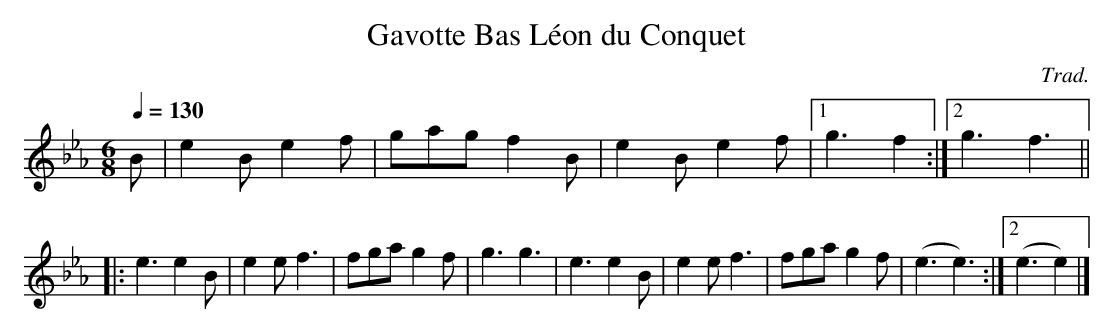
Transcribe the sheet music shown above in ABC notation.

X:1
T:Gavotte Bas Léon du Conquet
C:Trad.
M:6/8
L:1/8
Q:1/4=130
K:Eb
B | e2 B e2 f | gag f2 B | e2 B e2 f |1 g3 f2 :|2 g3 f3 ||\
|: e3 e2 B | e2 e f3 | fga g2 f | g3 g3 | e3 e2 B |\
e2 e f3 | fga g2 f | (e3 e3) :|2 (e3 e2) |]
